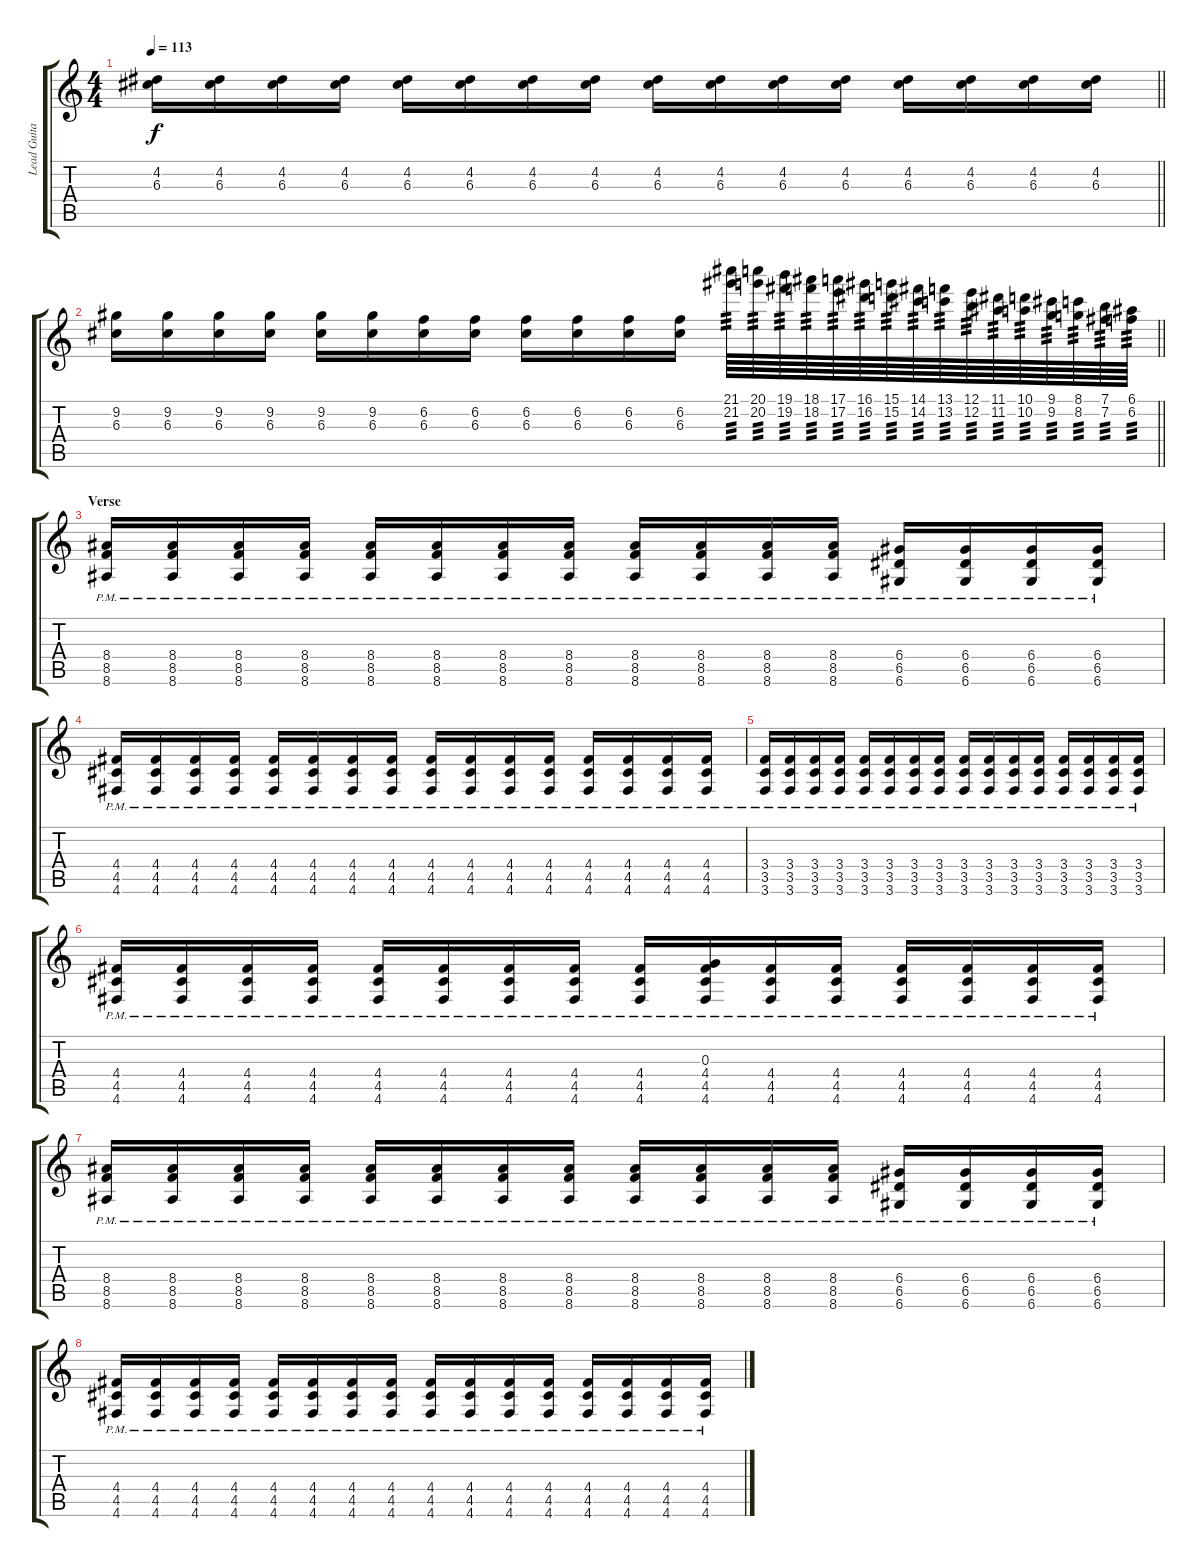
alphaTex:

\track ("Lead Guitar" "Lead Guita") {instrument overdrivenguitar}
\staff {score tabs}
\tuning (E4 B3 G3 D3 A2 D2) {hide}
\ts (4 4)
\tempo 113
\clef g2
\barLineRight lightlight
\ks c
(4.2 6.3).16{dy f} (4.2 6.3).16 (4.2 6.3).16 (4.2 6.3).16 (4.2 6.3).16 (4.2 6.3).16 (4.2 6.3).16 (4.2 6.3).16 (4.2 6.3).16 (4.2 6.3).16 (4.2 6.3).16 (4.2 6.3).16 (4.2 6.3).16 (4.2 6.3).16 (4.2 6.3).16 (4.2 6.3).16 |
\barLineRight lightlight
(9.2 6.3).16 (9.2 6.3).16 (9.2 6.3).16 (9.2 6.3).16 (9.2 6.3).16 (9.2 6.3).16 (6.2 6.3).16 (6.2 6.3).16 (6.2 6.3).16 (6.2 6.3).16 (6.2 6.3).16 (6.2 6.3).16 (21.1 21.2).64{tp 3} (20.1 20.2).64{tp 3} (19.1 19.2).64{tp 3} (18.1 18.2).64{tp 3} (17.1 17.2).64{tp 3} (16.1 16.2).64{tp 3} (15.1 15.2).64{tp 3} (14.1 14.2).64{tp 3} (13.1 13.2).64{tp 3} (12.1 12.2).64{tp 3} (11.1 11.2).64{tp 3} (10.1 10.2).64{tp 3} (9.1 9.2).64{tp 3} (8.1 8.2).64{tp 3} (7.1 7.2).64{tp 3} (6.1 6.2).64{tp 3} |
\section ("" "Verse")
(8.4{pm} 8.5{pm} 8.6{pm}).16 (8.4{pm} 8.5{pm} 8.6{pm}).16 (8.4{pm} 8.5{pm} 8.6{pm}).16 (8.4{pm} 8.5{pm} 8.6{pm}).16 (8.4{pm} 8.5{pm} 8.6{pm}).16 (8.4{pm} 8.5{pm} 8.6{pm}).16 (8.4{pm} 8.5{pm} 8.6{pm}).16 (8.4{pm} 8.5{pm} 8.6{pm}).16 (8.4{pm} 8.5{pm} 8.6{pm}).16 (8.4{pm} 8.5{pm} 8.6{pm}).16 (8.4{pm} 8.5{pm} 8.6{pm}).16 (8.4{pm} 8.5{pm} 8.6{pm}).16 (6.4{pm} 6.5{pm} 6.6{pm}).16 (6.4{pm} 6.5{pm} 6.6{pm}).16 (6.4{pm} 6.5{pm} 6.6{pm}).16 (6.4{pm} 6.5{pm} 6.6{pm}).16 |
(4.4{pm} 4.5{pm} 4.6{pm}).16 (4.4{pm} 4.5{pm} 4.6{pm}).16 (4.4{pm} 4.5{pm} 4.6{pm}).16 (4.4{pm} 4.5{pm} 4.6{pm}).16 (4.4{pm} 4.5{pm} 4.6{pm}).16 (4.4{pm} 4.5{pm} 4.6{pm}).16 (4.4{pm} 4.5{pm} 4.6{pm}).16 (4.4{pm} 4.5{pm} 4.6{pm}).16 (4.4{pm} 4.5{pm} 4.6{pm}).16 (4.4{pm} 4.5{pm} 4.6{pm}).16 (4.4{pm} 4.5{pm} 4.6{pm}).16 (4.4{pm} 4.5{pm} 4.6{pm}).16 (4.4{pm} 4.5{pm} 4.6{pm}).16 (4.4{pm} 4.5{pm} 4.6{pm}).16 (4.4{pm} 4.5{pm} 4.6{pm}).16 (4.4{pm} 4.5{pm} 4.6{pm}).16 |
(3.4{pm} 3.5{pm} 3.6{pm}).16 (3.4{pm} 3.5{pm} 3.6{pm}).16 (3.4{pm} 3.5{pm} 3.6{pm}).16 (3.4{pm} 3.5{pm} 3.6{pm}).16 (3.4{pm} 3.5{pm} 3.6{pm}).16 (3.4{pm} 3.5{pm} 3.6{pm}).16 (3.4{pm} 3.5{pm} 3.6{pm}).16 (3.4{pm} 3.5{pm} 3.6{pm}).16 (3.4{pm} 3.5{pm} 3.6{pm}).16 (3.4{pm} 3.5{pm} 3.6{pm}).16 (3.4{pm} 3.5{pm} 3.6{pm}).16 (3.4{pm} 3.5{pm} 3.6{pm}).16 (3.4{pm} 3.5{pm} 3.6{pm}).16 (3.4{pm} 3.5{pm} 3.6{pm}).16 (3.4{pm} 3.5{pm} 3.6{pm}).16 (3.4{pm} 3.5{pm} 3.6{pm}).16 |
(4.4{pm} 4.5{pm} 4.6{pm}).16 (4.4{pm} 4.5{pm} 4.6{pm}).16 (4.4{pm} 4.5{pm} 4.6{pm}).16 (4.4{pm} 4.5{pm} 4.6{pm}).16 (4.4{pm} 4.5{pm} 4.6{pm}).16 (4.4{pm} 4.5{pm} 4.6{pm}).16 (4.4{pm} 4.5{pm} 4.6{pm}).16 (4.4{pm} 4.5{pm} 4.6{pm}).16 (4.4{pm} 4.5{pm} 4.6{pm}).16 (0.3 4.4{pm} 4.5{pm} 4.6{pm}).16 (4.4{pm} 4.5{pm} 4.6{pm}).16 (4.4{pm} 4.5{pm} 4.6{pm}).16 (4.4{pm} 4.5{pm} 4.6{pm}).16 (4.4{pm} 4.5{pm} 4.6{pm}).16 (4.4{pm} 4.5{pm} 4.6{pm}).16 (4.4{pm} 4.5{pm} 4.6{pm}).16 |
(8.4{pm} 8.5{pm} 8.6{pm}).16 (8.4{pm} 8.5{pm} 8.6{pm}).16 (8.4{pm} 8.5{pm} 8.6{pm}).16 (8.4{pm} 8.5{pm} 8.6{pm}).16 (8.4{pm} 8.5{pm} 8.6{pm}).16 (8.4{pm} 8.5{pm} 8.6{pm}).16 (8.4{pm} 8.5{pm} 8.6{pm}).16 (8.4{pm} 8.5{pm} 8.6{pm}).16 (8.4{pm} 8.5{pm} 8.6{pm}).16 (8.4{pm} 8.5{pm} 8.6{pm}).16 (8.4{pm} 8.5{pm} 8.6{pm}).16 (8.4{pm} 8.5{pm} 8.6{pm}).16 (6.4{pm} 6.5{pm} 6.6{pm}).16 (6.4{pm} 6.5{pm} 6.6{pm}).16 (6.4{pm} 6.5{pm} 6.6{pm}).16 (6.4{pm} 6.5{pm} 6.6{pm}).16 |
(4.4{pm} 4.5{pm} 4.6{pm}).16 (4.4{pm} 4.5{pm} 4.6{pm}).16 (4.4{pm} 4.5{pm} 4.6{pm}).16 (4.4{pm} 4.5{pm} 4.6{pm}).16 (4.4{pm} 4.5{pm} 4.6{pm}).16 (4.4{pm} 4.5{pm} 4.6{pm}).16 (4.4{pm} 4.5{pm} 4.6{pm}).16 (4.4{pm} 4.5{pm} 4.6{pm}).16 (4.4{pm} 4.5{pm} 4.6{pm}).16 (4.4{pm} 4.5{pm} 4.6{pm}).16 (4.4{pm} 4.5{pm} 4.6{pm}).16 (4.4{pm} 4.5{pm} 4.6{pm}).16 (4.4{pm} 4.5{pm} 4.6{pm}).16 (4.4{pm} 4.5{pm} 4.6{pm}).16 (4.4{pm} 4.5{pm} 4.6{pm}).16 (4.4{pm} 4.5{pm} 4.6{pm}).16
